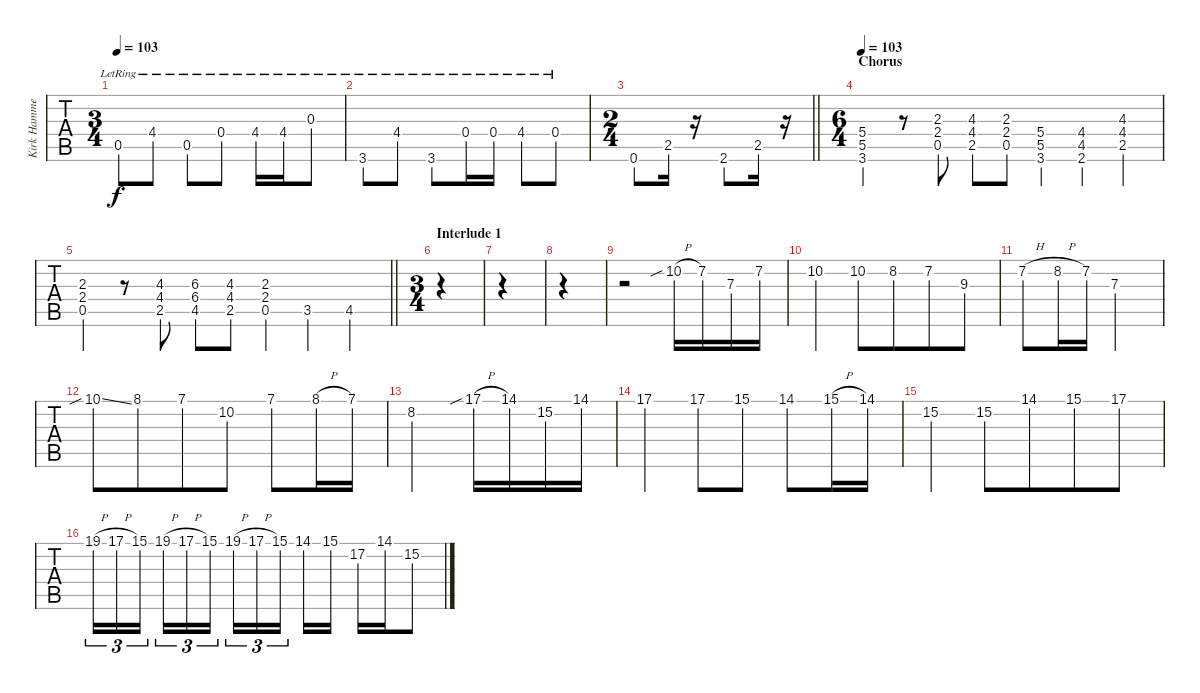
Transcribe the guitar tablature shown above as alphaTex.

\track ("Kirk Hammett" "Kirk Hamme") {instrument electricguitarjazz}
\staff {tabs}
\tuning (E4 B3 G3 D3 A2 E2) {hide}
\ts (3 4)
\tempo 103
\clef g2
\ks c
0.5{lr}.8{dy f} 4.4{lr}.8 0.5{lr}.8 0.4{lr}.8 4.4{lr}.16 4.4{lr}.16 0.3{lr}.8 |
3.6{lr}.8 4.4{lr}.8 3.6{lr}.8 0.4{lr}.16 0.4{lr}.16 4.4{lr}.8 0.4{lr}.8 |
\ts (2 4)
\barLineRight lightlight
0.6.8 2.5.16 r.16 2.6.8 2.5.16 r.16 |
\ts (6 4)
\section ("" "Chorus")
\tempo 103
(5.4 5.5 3.6).4{instrument overdrivenguitar} r.8 (2.3 2.4 0.5).8 (4.3 4.4 2.5).8 (2.3 2.4 0.5).8 (5.4 5.5 3.6).4 (4.4 4.5 2.6).4 (4.3 4.4 2.5).4 |
\barLineRight lightlight
(2.3 2.4 0.5).4 r.8 (4.3 4.4 2.5).8 (6.3 6.4 4.5).8 (4.3 4.4 2.5).8 (2.3 2.4 0.5).4 3.5.4 4.5.4 |
\ts (3 4)
\section ("" "Interlude 1")
|
|
|
r.2 10.2{sib h}.16 7.2.16 7.3.16 7.2.16 |
10.2.4 10.2.8 8.2.8{beam merge} 7.2.8 9.3.8 |
7.2{h}.8 8.2{h}.16 7.2.16 7.3.2 |
10.1{sib ss}.8 8.1.8{beam merge} 7.1.8 10.2.8 7.1.8 8.1{h}.16 7.1.16 |
8.2.2 17.1{sib h}.16 14.1.16 15.2.16 14.1.16 |
17.1.4 17.1.8 15.1.8 14.1.8 15.1{h}.16 14.1.16 |
15.2.4 15.2.8 14.1.8{beam merge} 15.1.8 17.1.8 |
19.1{h}.16{tu (3 2)} 17.1{h}.16{tu (3 2)} 15.1.16{tu (3 2) beam splitsecondary} 19.1{h}.16{tu (3 2)} 17.1{h}.16{tu (3 2)} 15.1.16{tu (3 2)} 19.1{h}.16{tu (3 2)} 17.1{h}.16{tu (3 2)} 15.1.16{tu (3 2) beam splitsecondary} 14.1.16 15.1.16 17.2.16 14.1.16 15.2.8
